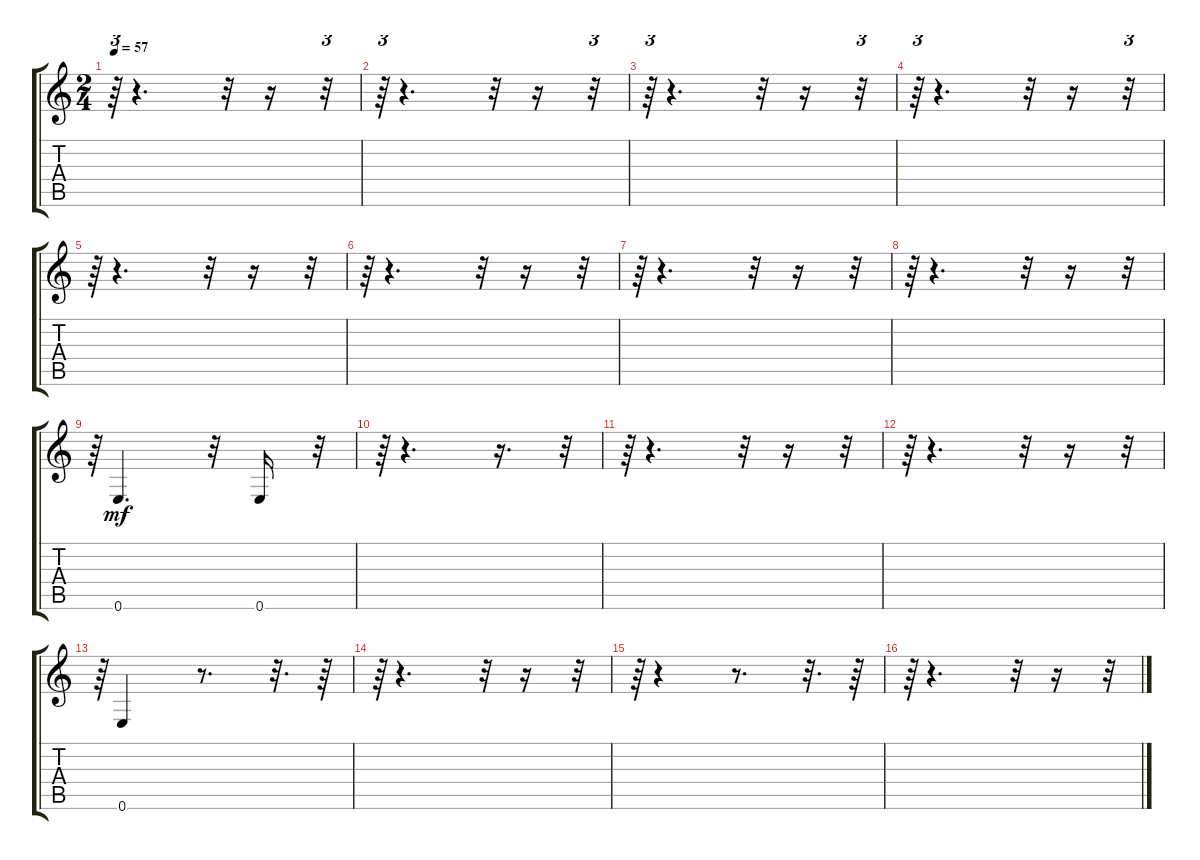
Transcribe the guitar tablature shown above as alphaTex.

\track "" {instrument electricbasspick}
\staff {score tabs}
\tuning (E4 B3 G3 D3 A2 E2) {hide}
\ts (2 4)
\tempo 57
\clef g2
\ks c
r.64{tu (3 2) dy f} r.4{d} r.32 r.16 r.32{tu (3 2)} |
r.64{tu (3 2)} r.4{d} r.32 r.16 r.32{tu (3 2)} |
r.64{tu (3 2)} r.4{d} r.32 r.16 r.32{tu (3 2)} |
r.64{tu (3 2)} r.4{d} r.32 r.16 r.32{tu (3 2)} |
r.64{tu (3 2)} r.4{d} r.32 r.16 r.32{tu (3 2)} |
r.64{tu (3 2)} r.4{d} r.32 r.16 r.32{tu (3 2)} |
r.64{tu (3 2)} r.4{d} r.32 r.16 r.32{tu (3 2)} |
r.64{tu (3 2)} r.4{d} r.32 r.16 r.32{tu (3 2)} |
r.64{tu (3 2)} 0.6.4{d dy mf} r.32 0.6.16 r.32{tu (3 2)} |
r.64{tu (3 2)} r.4{d} r.16{d} r.32{tu (3 2)} |
r.64{tu (3 2)} r.4{d} r.32 r.16 r.32{tu (3 2)} |
r.64{tu (3 2)} r.4{d} r.32 r.16 r.32{tu (3 2)} |
r.64{tu (3 2)} 0.6.4 r.8{d} r.32{d} r.64 |
r.64{tu (3 2)} r.4{d} r.32 r.16 r.32{tu (3 2)} |
r.64{tu (3 2)} r.4 r.8{d} r.32{d} r.64 |
r.64{tu (3 2)} r.4{d} r.32 r.16 r.32{tu (3 2)}
